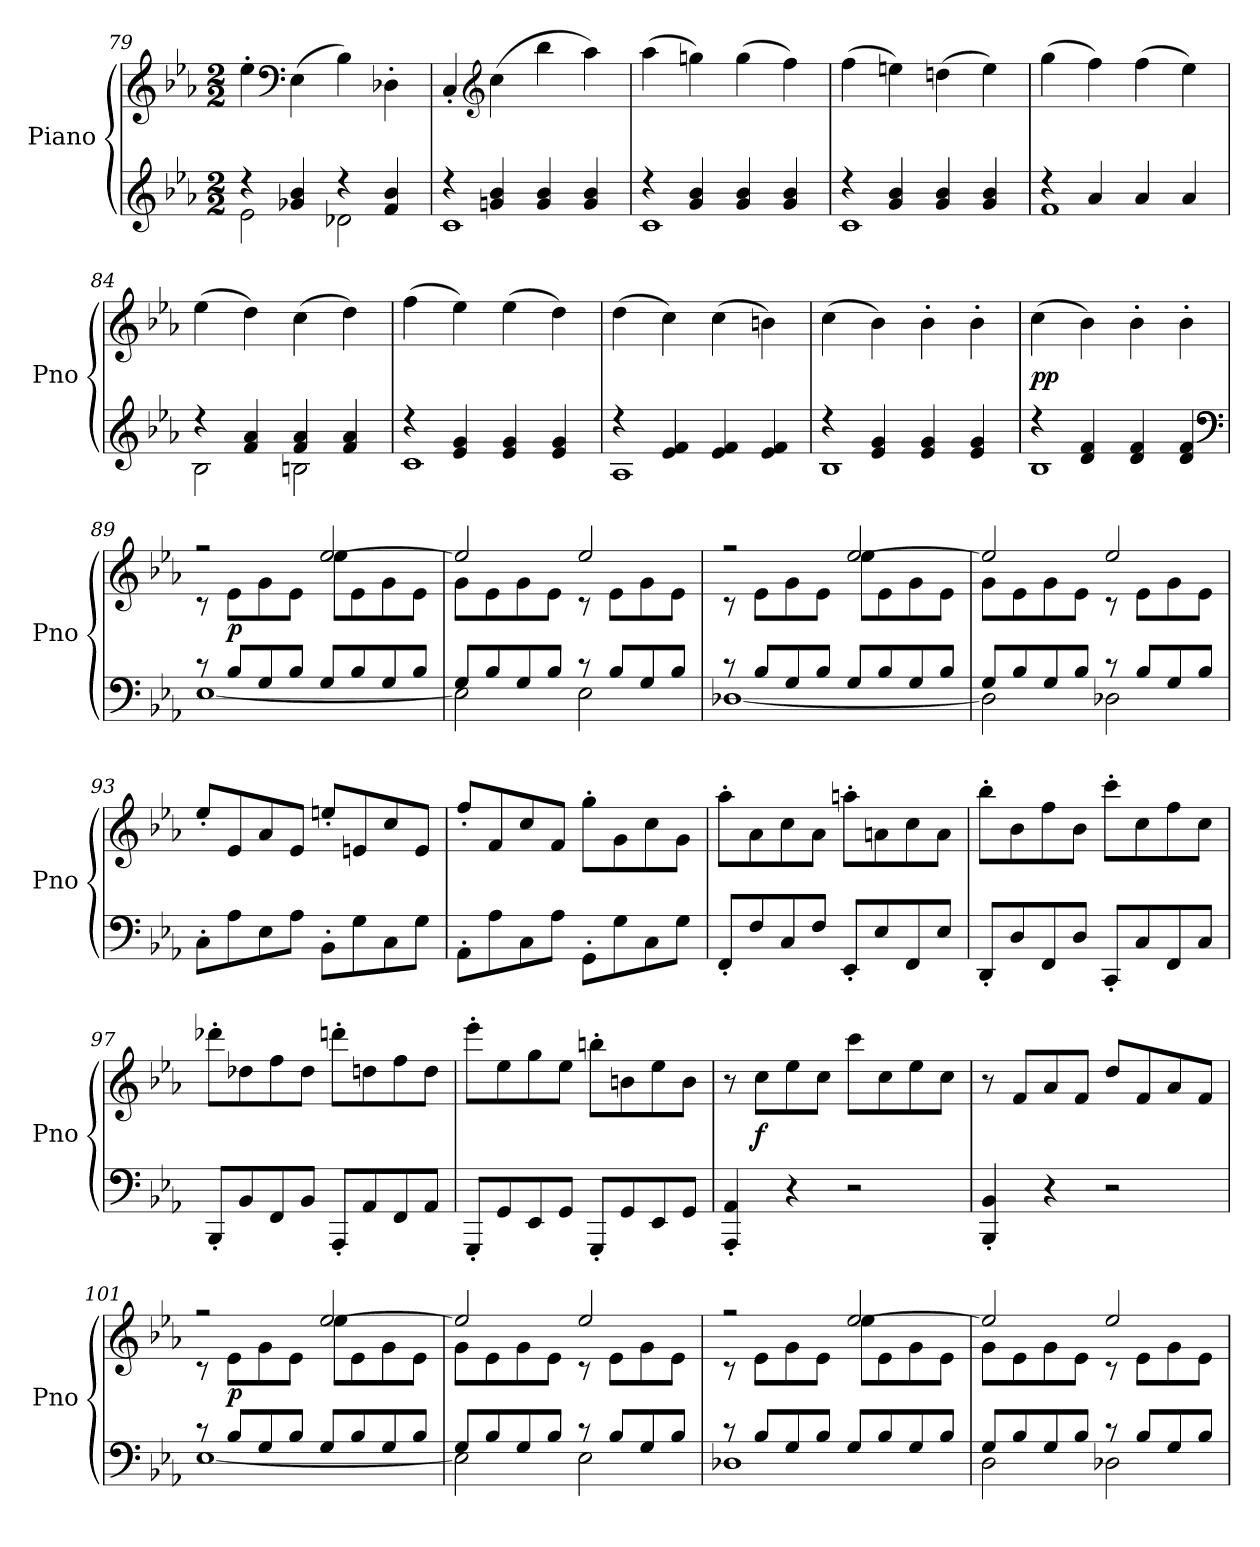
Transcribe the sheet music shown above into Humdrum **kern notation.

**kern	**kern	**dynam
*part1	*part1	*part1
*staff2	*staff1	*staff1/2
*I"Piano	*	*
*I'Pno	*	*
*clefG2	*clefG2	*
*k[b-e-a-]	*k[b-e-a-]	*
*c:	*c:	*
*M2/2	*M2/2	*
=79	=79	=79
*^	*	*
4r	2e-\	4ee-'\	.
*	*	*clefF4	*
4g-X/ 4b-/	.	(4E-\	.
4r	2d-X\	4B-\)	.
4f/ 4b-/	.	4D-X'\	.
=80	=80	=80	=80
4r	1c	4C'/	.
*	*	*clefG2	*
4gn/ 4b-/	.	(4cc\	.
4g/ 4b-/	.	4bb-\	.
4g/ 4b-/	.	4aa-\)	.
=81	=81	=81	=81
4r	1c	(4aa-\	.
4g/ 4b-/	.	4ggn\)	.
4g/ 4b-/	.	(4gg\	.
4g/ 4b-/	.	4ff\)	.
=82	=82	=82	=82
4r	1c	(4ff\	.
4g/ 4b-/	.	4een\)	.
4g/ 4b-/	.	(4ddn\	.
4g/ 4b-/	.	4ee\)	.
=83	=83	=83	=83
4r	1f	(4gg\	.
4a-/	.	4ff\)	.
4a-/	.	(4ff\	.
4a-/	.	4ee-\)	.
=84	=84	=84	=84
4r	2B-\	(4ee-\	.
4f/ 4a-/	.	4dd\)	.
4f/ 4a-/	2Bn\	(4cc\	.
4f/ 4a-/	.	4dd\)	.
=85	=85	=85	=85
4r	1c	(4ff\	.
4e-/ 4g/	.	4ee-\)	.
4e-/ 4g/	.	(4ee-\	.
4e-/ 4g/	.	4dd\)	.
=86	=86	=86	=86
4r	1A-	(4dd\	.
4e-/ 4f/	.	4cc\)	.
4e-/ 4f/	.	(4cc\	.
4e-/ 4f/	.	4bn\)	.
=87	=87	=87	=87
4r	1B-	(4cc\	.
4e-/ 4g/	.	4b-\)	.
4e-/ 4g/	.	4b-'\	.
4e-/ 4g/	.	4b-'\	.
=88	=88	=88	=88
4r	1B-	(4cc\	pp
4d/ 4f/	.	4b-\)	.
4d/ 4f/	.	4b-'\	.
4d/ 4f/	.	4b-'\	.
*clefF4	*	*	*
=89	=89	=89	=89
*	*	*^	*
8r	[1E-	2r	8r	.
8B-/L	.	.	8e-\L	p
8G/	.	.	8g\	.
8B-/J	.	.	8e-\J	.
8G/L	.	[2ee-/	8ee-\L	.
8B-/	.	.	8e-\	.
8G/	.	.	8g\	.
8B-/J	.	.	8e-\J	.
=90	=90	=90	=90	=90
8G/L	2E-\]	2ee-/]	8g\L	.
8B-/	.	.	8e-\	.
8G/	.	.	8g\	.
8B-/J	.	.	8e-\J	.
8r	2E-\	2ee-/	8r	.
8B-/L	.	.	8e-\L	.
8G/	.	.	8g\	.
8B-/J	.	.	8e-\J	.
=91	=91	=91	=91	=91
8r	[1D-X	2r	8r	.
8B-/L	.	.	8e-\L	.
8G/	.	.	8g\	.
8B-/J	.	.	8e-\J	.
8G/L	.	[2ee-/	8ee-\L	.
8B-/	.	.	8e-\	.
8G/	.	.	8g\	.
8B-/J	.	.	8e-\J	.
=92	=92	=92	=92	=92
8G/L	2D-\]	2ee-/]	8g\L	.
8B-/	.	.	8e-\	.
8G/	.	.	8g\	.
8B-/J	.	.	8e-\J	.
8r	2D-X\	2ee-/	8r	.
8B-/L	.	.	8e-\L	.
8G/	.	.	8g\	.
8B-/J	.	.	8e-\J	.
*v	*v	*	*	*
*	*v	*v	*
=93	=93	=93
8C'\L	8ee-'/L	.
8A-\	8e-/	.
8E-\	8a-/	.
8A-\J	8e-/J	.
8BB-'\L	8een'/L	.
8G\	8en/	.
8C\	8cc/	.
8G\J	8e/J	.
=94	=94	=94
8AA-'\L	8ff'/L	.
8A-\	8f/	.
8C\	8cc/	.
8A-\J	8f/J	.
8GG'\L	8gg'\L	.
8G\	8g\	.
8C\	8cc\	.
8G\J	8g\J	.
=95	=95	=95
8FF'/L	8aa-'\L	.
8F/	8a-\	.
8C/	8cc\	.
8F/J	8a-\J	.
8EE-'/L	8aan'\L	.
8E-/	8an\	.
8FF/	8cc\	.
8E-/J	8a\J	.
=96	=96	=96
8DD'/L	8bb-'\L	.
8D/	8b-\	.
8FF/	8ff\	.
8D/J	8b-\J	.
8CC'/L	8ccc'\L	.
8C/	8cc\	.
8FF/	8ff\	.
8C/J	8cc\J	.
=97	=97	=97
8BBB-'/L	8ddd-X'\L	.
8BB-/	8dd-X\	.
8FF/	8ff\	.
8BB-/J	8dd-\J	.
8AAA-'/L	8dddn'\L	.
8AA-/	8ddn\	.
8FF/	8ff\	.
8AA-/J	8dd\J	.
=98	=98	=98
8GGG'/L	8eee-'\L	.
8GG/	8ee-\	.
8EE-/	8gg\	.
8GG/J	8ee-\J	.
8GGG'/L	8bbn'\L	.
8GG/	8bn\	.
8EE-/	8ee-\	.
8GG/J	8b\J	.
=99	=99	=99
4AAA-'/ 4AA-'/	8r	.
.	8cc\L	f
4r	8ee-\	.
.	8cc\J	.
2r	8ccc\L	.
.	8cc\	.
.	8ee-\	.
.	8cc\J	.
=100	=100	=100
4BBB-'/ 4BB-'/	8r	.
.	8f/L	.
4r	8a-/	.
.	8f/J	.
2r	8dd/L	.
.	8f/	.
.	8a-/	.
.	8f/J	.
=101	=101	=101
*^	*^	*
8r	[1E-	2r	8r	.
8B-/L	.	.	8e-\L	p
8G/	.	.	8g\	.
8B-/J	.	.	8e-\J	.
8G/L	.	[2ee-/	8ee-\L	.
8B-/	.	.	8e-\	.
8G/	.	.	8g\	.
8B-/J	.	.	8e-\J	.
=102	=102	=102	=102	=102
8G/L	2E-\]	2ee-/]	8g\L	.
8B-/	.	.	8e-\	.
8G/	.	.	8g\	.
8B-/J	.	.	8e-\J	.
8r	2E-\	2ee-/	8r	.
8B-/L	.	.	8e-\L	.
8G/	.	.	8g\	.
8B-/J	.	.	8e-\J	.
=103	=103	=103	=103	=103
8r	1D-X	2r	8r	.
8B-/L	.	.	8e-\L	.
8G/	.	.	8g\	.
8B-/J	.	.	8e-\J	.
8G/L	.	[2ee-/	8ee-\L	.
8B-/	.	.	8e-\	.
8G/	.	.	8g\	.
8B-/J	.	.	8e-\J	.
=104	=104	=104	=104	=104
8G/L	2D\	2ee-/]	8g\L	.
8B-/	.	.	8e-\	.
8G/	.	.	8g\	.
8B-/J	.	.	8e-\J	.
8r	2D-X\	2ee-/	8r	.
8B-/L	.	.	8e-\L	.
8G/	.	.	8g\	.
8B-/J	.	.	8e-\J	.
*v	*v	*	*	*
*	*v	*v	*
=	=	=
*-	*-	*-
